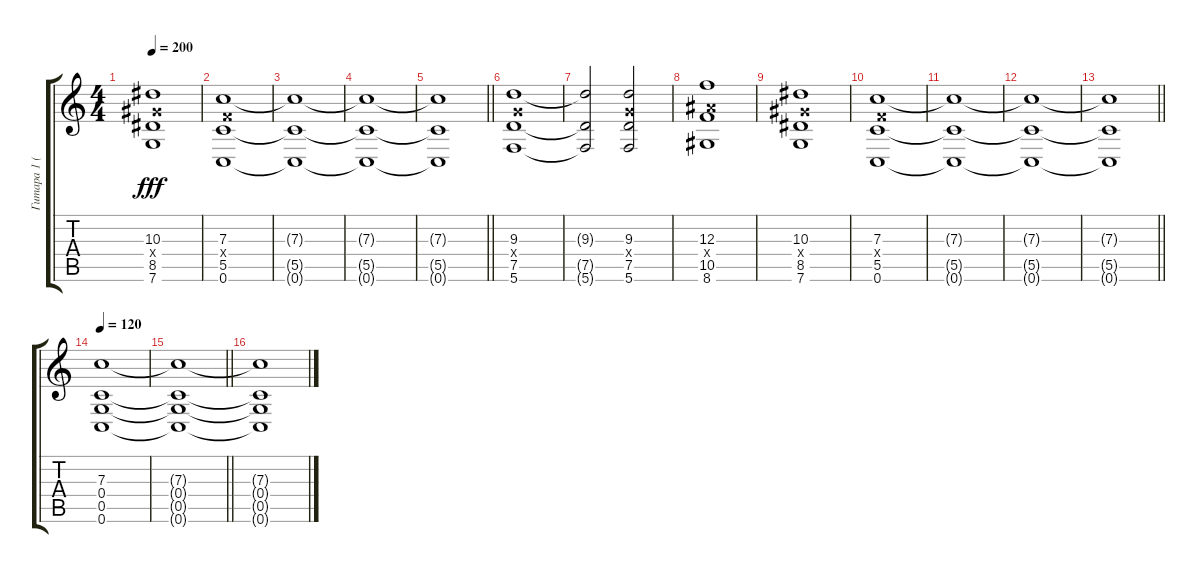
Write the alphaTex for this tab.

\track ("Гитара 1 (перегруз)" "Гитара 1 (") {instrument overdrivenguitar}
\staff {score tabs}
\tuning (D4 A3 F3 C3 G2 C2) {hide}
\ts (4 4)
\tempo 200
\clef g2
\ks c
(10.3 8.4{x} 8.5 7.6).1{dy fff} |
(7.3 5.4{x} 5.5 0.6).1 |
(7.3{t} 5.5{t} 0.6{t}).1 |
(7.3{t} 5.5{t} 0.6{t}).1 |
\barLineRight lightlight
(7.3{t} 5.5{t} 0.6{t}).1 |
(9.3 7.4{x} 7.5 5.6).1 |
(9.3{t} 7.5{t} 5.6{t}).2 (9.3 7.4{x} 7.5 5.6).2 |
(12.3 10.4{x} 10.5 8.6).1 |
(10.3 8.4{x} 8.5 7.6).1 |
(7.3 5.4{x} 5.5 0.6).1 |
(7.3{t} 5.5{t} 0.6{t}).1 |
(7.3{t} 5.5{t} 0.6{t}).1 |
\barLineRight lightlight
(7.3{t} 5.5{t} 0.6{t}).1 |
\section ("" " ")
\tempo 120
(7.3 0.4 0.5 0.6).1 |
\barLineRight lightlight
(7.3{t} 0.4{t} 0.5{t} 0.6{t}).1 |
(7.3{t} 0.4{t} 0.5{t} 0.6{t}).1
